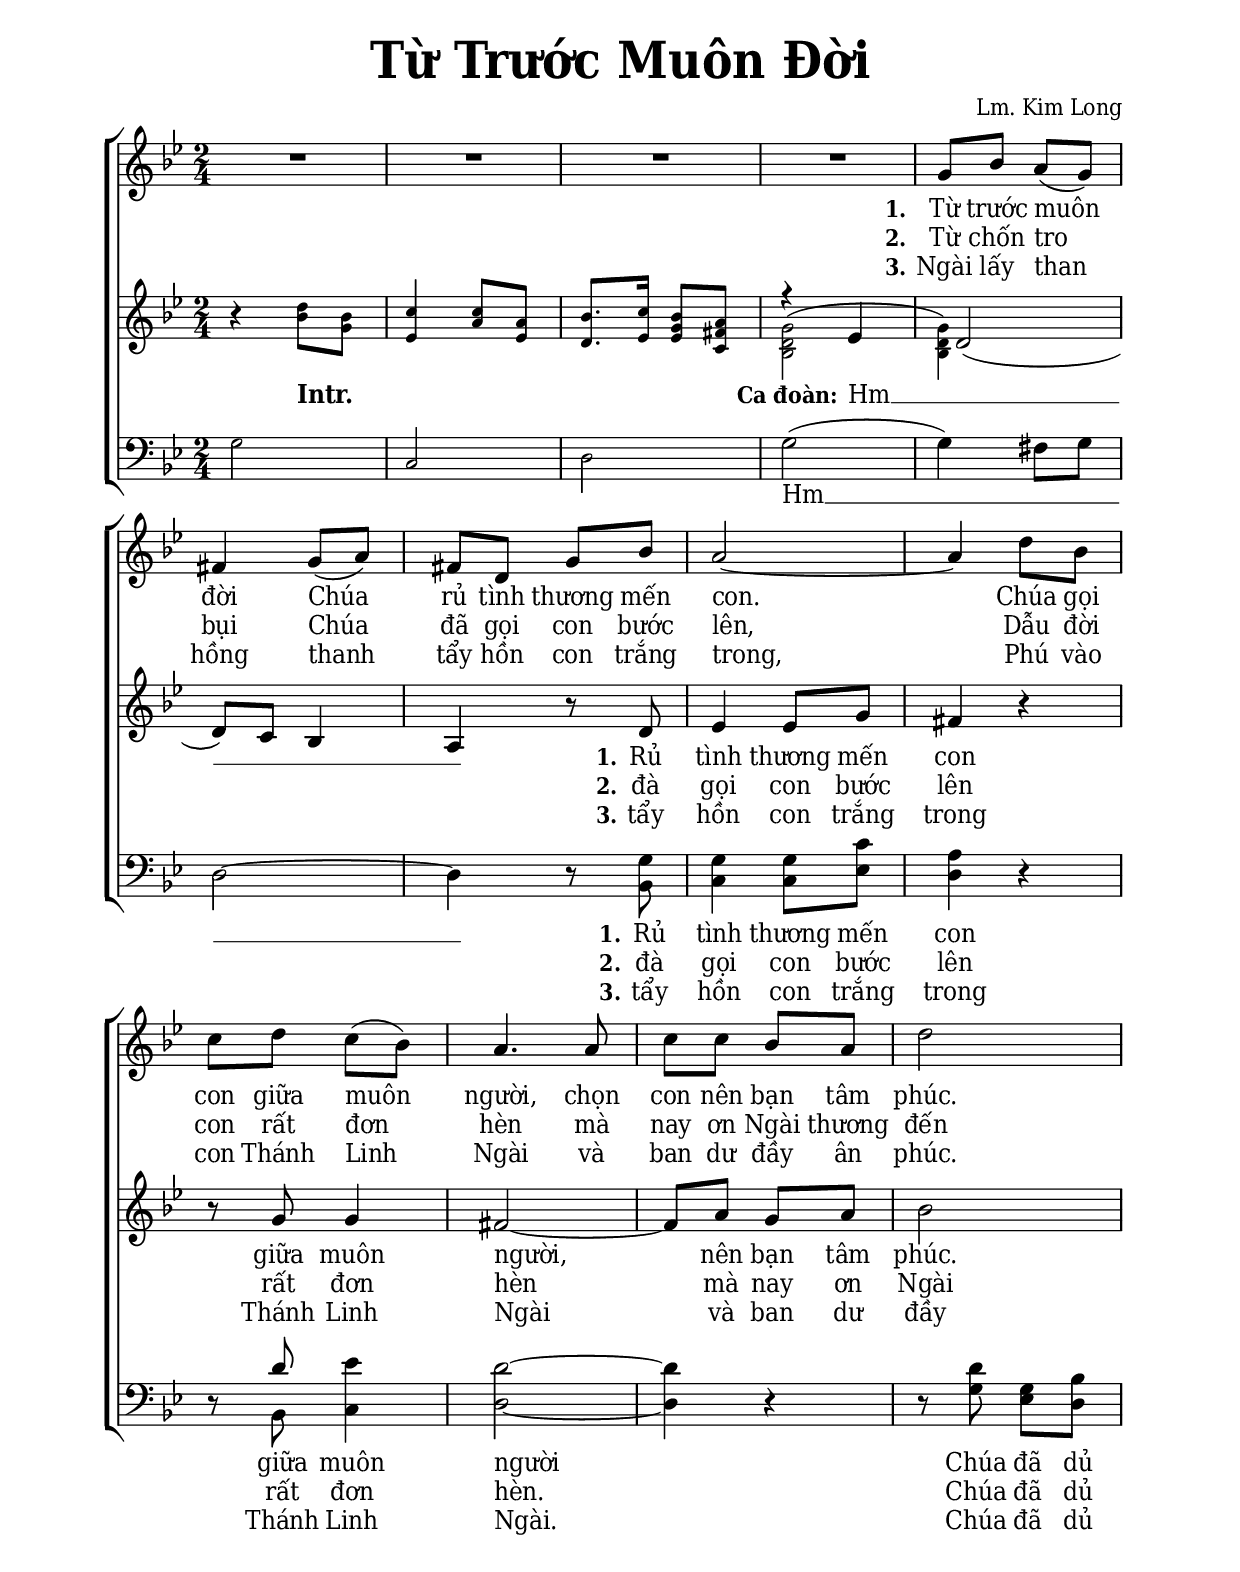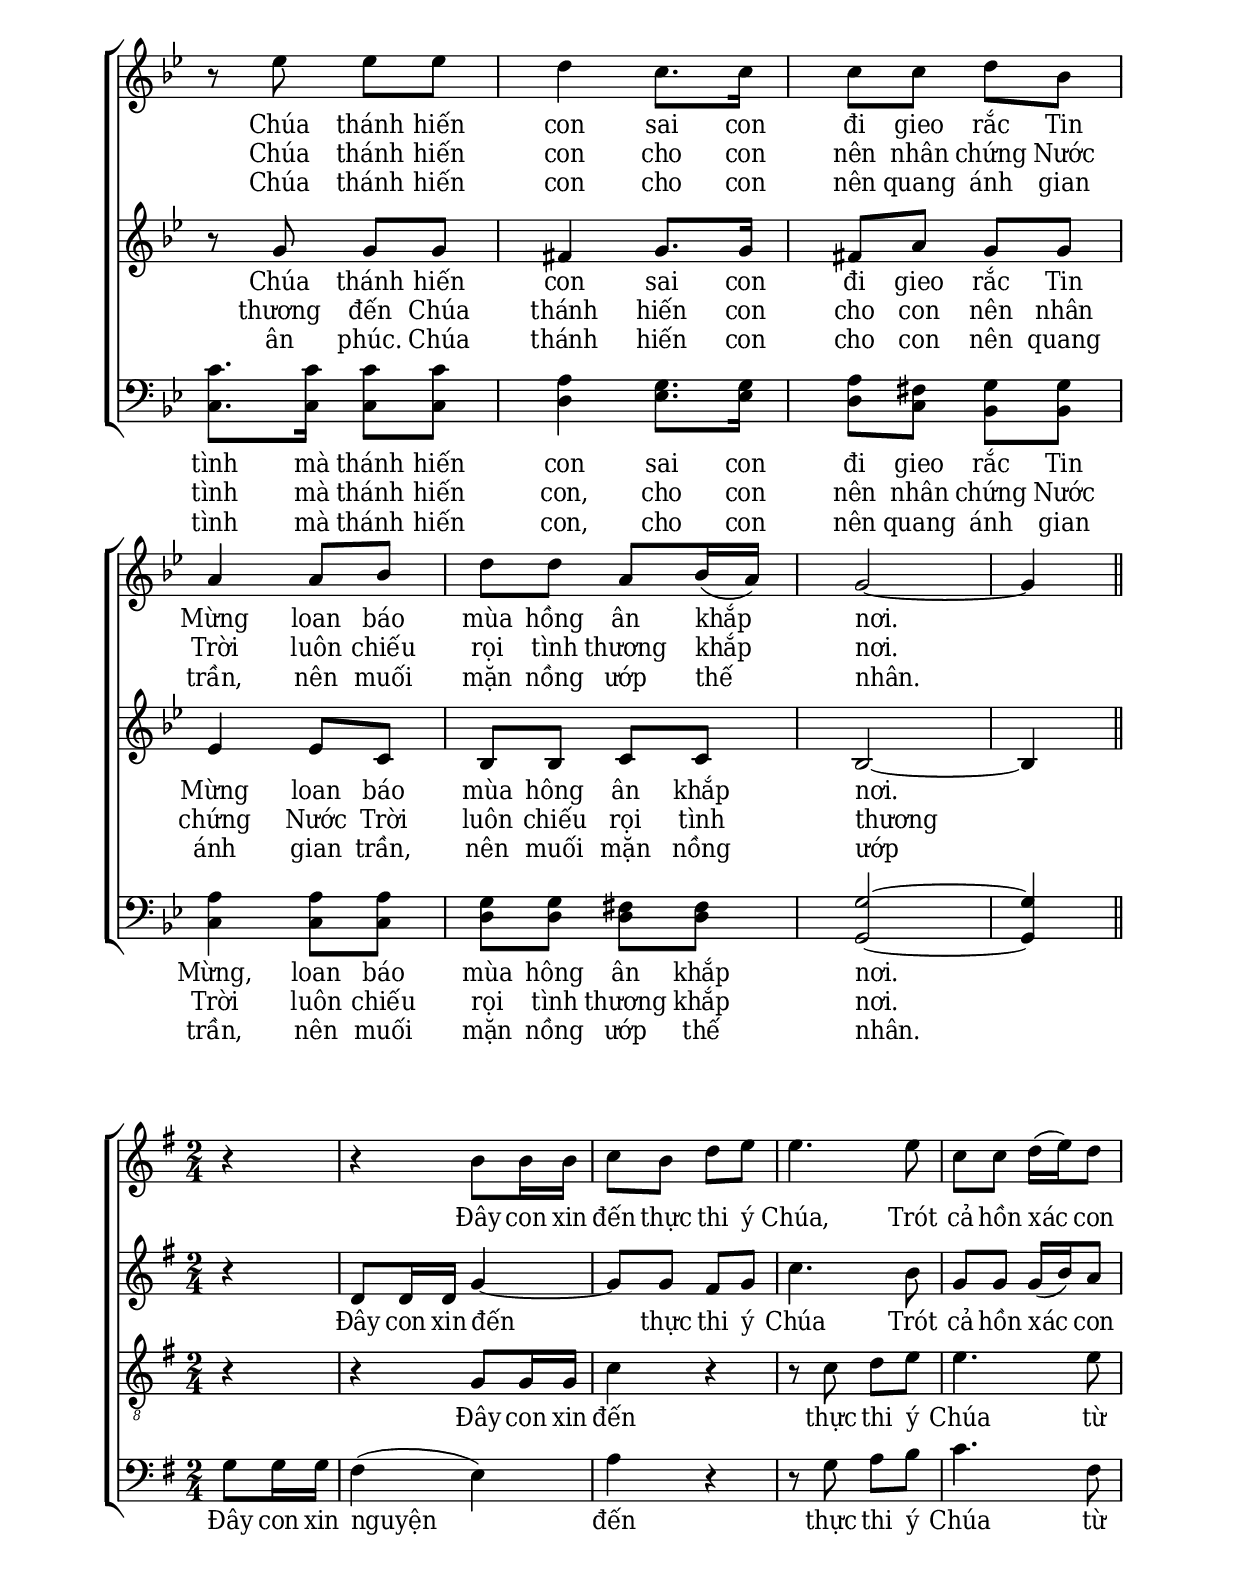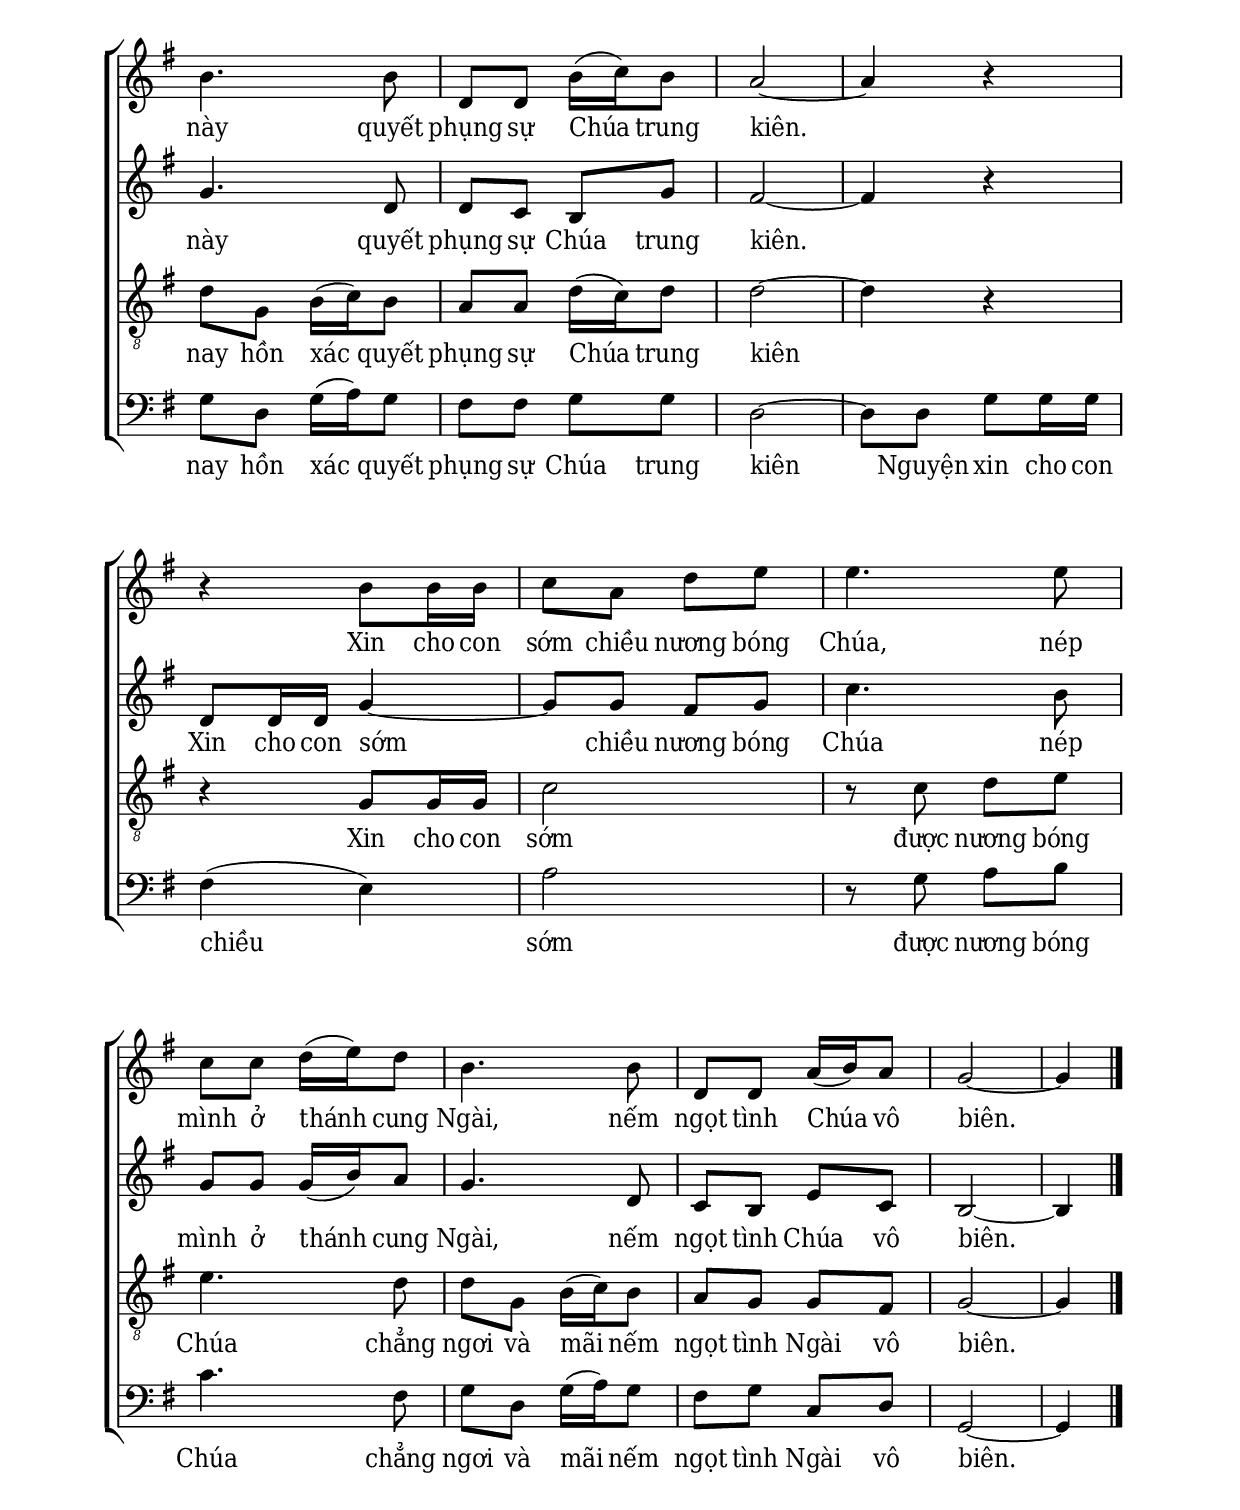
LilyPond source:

% Cài đặt chung
\version "2.22.1"
\include "english.ly"

\header {
  title = \markup { \fontsize #3 "Từ Trước Muôn Đời" }
  composer = "Lm. Kim Long"
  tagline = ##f
}

% Nhạc
nhacPhienKhucSop = \relative c'' {
  \key bf \major
  R2*4
  g8 bf a (g) | \break
  fs4 g8 (a) |
  fs8 d g bf |
  a2 ~ |
  a4 d8 bf |
  c d c (bf) |
  a4. a8 |
  c c bf a |
  d2 |
  r8 ef ef ef |
  d4 c8. c16 |
  c8 c d bf |
  a4 a8 bf |
  d d a bf16 (a) |
  g2 ~ |
  g4 \bar "||"
}

nhacPhienKhucAlto = \relative c'' {
  \key bf \major
  r4
  \set fontSize = #-2
  <<
    {
      d8 bf |
      c4 c8 a |
      bf8. c16 bf8 a
    }
    {
      bf8 g |
      ef4 a8 ef |
      d8. ef16 <g ef>8 <fs c>
    }
  >>
  <<
    \new Voice = "splitpart" {
      \voiceTwo
      \set fontSize = #-2
      <g d bf>2 ^( |
      <g d bf>4)
    }
    {
      \set fontSize = #0
      \voiceOne
      r4 ef |
      \once \override NoteColumn.force-hshift = #1.2
      d2 _(
    }
  >>
  \oneVoice
  d8) c bf4 |
  a4 r8 d |
  ef4 ef8 g |
  fs4 r |
  r8 g g4 |
  fs2 ~ |
  fs8 a g a |
  bf2 |
  r8 g g g |
  fs4 g8. g16 |
  fs8 a g g |
  ef4 ef8 c |
  bf bf c c |
  bf2 ~ |
  bf4
}

nhacPhienKhucTenor = \relative c' {
  \key bf \major
  \skip 2*3
  g2 ( |
  g4) fs8 g |
  d2 ~ |
  d4 r8 g |
  g4 g8 c |
  a4 r |
  r8 d
  \once \override Stem.length = #9
  \stemDown
  ef4 |
  d2 ~ |
  d4 r |
  r8 d g, bf |
  c8. c16 c8 c |
  a4 g8. g16 |
  a8 fs g g |
  a4 a8 a |
  g g fs fs |
  g2 ~ |
  g4
}

nhacPhienKhucBas = \relative c' {
  \key bf \major
  \set fontSize =-2
  g2 |
  c, |
  d |
  <<
    {
      \voiceTwo
      g2 ^( |
      g4)
    }
    %{
    \new Voice = "splitpart" {
      \voiceOne
      <g g,>2 ~ |
      <g g,>4
    }
    %}
  >>
  \oneVoice
  fs8 g |
  d2 ~ |
  d4 r8 bf |
  c4 c8 ef |
  d4 r |
  r8 bf c4 |
  d2 ~ |
  d4 r |
  r8 g ef d |
  c8. c16 c8 c |
  d4 ef8. ef16 |
  d8 c bf bf |
  c4 c8 c |
  d d d d |
  g,2 ~ |
  g4
}

nhacDiepKhucSop = \relative c'' {
  \key g \major
  \partial 4 r4 |
  r b8 b16 b |
  c8 b d e |
  e4. e8 |
  c c d16 (e) d8 |
  b4. b8 |
  d, d b'16 (c) b8 |
  a2 ~ |
  a4 r |
  r b8 b16 b |
  c8 a d e |
  e4. e8 |
  c c d16 (e) d8 |
  b4. b8 |
  d, d a'16 (b) a8 |
  g2 ~ |
  g4 \bar "|."
}

nhacDiepKhucAlto = \relative c' {
  \key g \major
  r4 |
  d8 d16 d g4 ~ |
  g8 g fs g |
  c4. b8 |
  g g g16 (b) a8 |
  g4. d8 |
  d c b g' |
  fs2 ~ |
  fs4 r |
  d8 d16 d g4 ~ |
  g8 g fs g |
  c4. b8 |
  g g g16 (b) a8 |
  g4. d8 |
  c b e c |
  b2 ~ |
  b4
}

nhacDiepKhucTenor = \relative c' {
  \key g \major
  r4 |
  r g8 g16 g |
  c4 r |
  r8 c d e |
  e4. e8 |
  d g, b16 (c) b8 |
  a a d16 (c) d8 |
  d2 ~ |
  d4 r |
  r g,8 g16 g |
  c2 |
  r8 c d e |
  e4. d8 |
  d g, b16 (c) b8 |
  a g g fs |
  g2 ~ |
  g4
}

nhacDiepKhucBas = \relative c' {
  \key g \major
  g8 g16 g |
  fs4 (e) |
  a r |
  r8 g a b |
  c4. fs,8 |
  g d g16 (a) g8 |
  fs fs g g |
  d2 ~ |
  d8 d g g16 g |
  fs4 (e) |
  a2 |
  r8 g a b |
  c4. fs,8 |
  g d g16 (a) g8 |
  fs g c, d |
  g,2 ~ |
  g4
}

% Lời
loiPhienKhucSopMot = \lyricmode {
  \set stanza = "1."
  Từ trước muôn đời Chúa rủ tình thương mến con.
  Chúa gọi con giữa muôn người,
  chọn con nên bạn tâm phúc.
  Chúa thánh hiến con sai con đi gieo rắc Tin Mừng
  loan báo mùa hồng ân khắp nơi.
}

loiPhienKhucSopHai = \lyricmode {
  \set stanza = "2."
  Từ chốn tro bụi Chúa đã gọi con bước lên,
  Dẫu đời con rất đơn hèn mà nay ơn Ngài thương đến
  Chúa thánh hiến con
  cho con nên nhân chứng Nước Trời
  luôn chiếu rọi tình thương khắp nơi.
}

loiPhienKhucSopBa = \lyricmode {
  \set stanza = "3."
  Ngài lấy than hồng thanh tẩy hồn con trắng trong,
  Phú vào con Thánh Linh Ngài
  và ban dư đầy ân phúc.
  Chúa thánh hiến con
  cho con nên quang ánh gian trần,
  nên muối mặn nồng ướp thế nhân.
}

loiPhienKhucAltoMot = \lyricmode {
  \markup { \bold "Intr." }
  \repeat unfold 8 { _ }
  \set stanza = "Ca đoàn:"
  Hm __ _ _ _ _
  \set stanza = "1."
  Rủ tình thương mến con giữa muôn người,
  nên bạn tâm phúc.
  Chúa thánh hiến con
  sai con đi gieo rắc Tin Mừng
  loan báo mùa hông ân khắp nơi.
}

loiPhienKhucAltoHai = \lyricmode {
  \repeat unfold 14 { _ }
  \set stanza = "2."
  đà gọi con bước lên
  rất đơn hèn mà nay ơn Ngài thương đến
  Chúa thánh hiến
  con cho con nên nhân chứng Nước Trời
  luôn chiếu rọi tình thương khắp nơi.
}

loiPhienKhucAltoBa = \lyricmode {
  \repeat unfold 14 { _ }
  \set stanza = "3."
  tẩy hồn con trắng trong
  Thánh Linh Ngài và ban dư đầy ân phúc.
  Chúa thánh hiến con cho con nên quang ánh gian trần,
  nên muối mặn nồng ướp thế nhân.
}

loiPhienKhucBasMot = \lyricmode {
  \repeat unfold 3 { _ }
  Hm __ _ _ _
  \set stanza = "1."
  Rủ tình thương mến con
  giữa muôn người
  Chúa đã dủ tình mà thánh hiến con
  sai con đi gieo rắc Tin Mừng,
  loan báo mùa hông ân khắp nơi.
}
loiPhienKhucBasHai = \lyricmode {
  \repeat unfold 7 { _ }
  \set stanza = "2."
  đà gọi con bước lên
  rất đơn hèn.
  Chúa đã dủ tình mà thánh hiến con,
  cho con nên nhân chứng Nước Trời
  luôn chiếu rọi tình thương khắp nơi.
}

loiPhienKhucBasBa = \lyricmode {
  \repeat unfold 7 { _ }
  \set stanza = "3."
  tẩy hồn con trắng trong
  Thánh Linh Ngài.
  Chúa đã dủ tình mà thánh hiến con,
  cho con nên quang ánh gian trần,
  nên muối mặn nồng ướp thế nhân.
}

loiDiepKhucSop = \lyricmode {
  Đây con xin đến thực thi ý Chúa,
  Trót cả hồn xác con
  này quyết phụng sự Chúa trung kiên.
  Xin cho con sớm chiều nương bóng Chúa,
  nép mình ở thánh cung Ngài,
  nếm ngọt tình Chúa vô biên.
}

loiDiepKhucAlto = \lyricmode {
  Đây con xin đến thực thi ý Chúa
  Trót cả hồn xác con
  này quyết phụng sự Chúa trung kiên.
  Xin cho con sớm chiều nương bóng Chúa
  nép mình ở thánh cung Ngài,
  nếm ngọt tình Chúa vô biên.
}

loiDiepKhucTenor = \lyricmode {
  Đây con xin đến thực thi ý Chúa
  từ nay hồn xác quyết phụng sự Chúa trung kiên
  Xin cho con sớm
  được nương bóng Chúa chẳng ngơi
  và mãi nếm ngọt tình Ngài vô biên.
}

loiDiepKhucBas = \lyricmode {
  Đây con xin nguyện đến thực thi ý Chúa
  từ nay hồn xác quyết phụng sự Chúa trung kiên
  Nguyện xin cho con chiều sớm
  được nương bóng Chúa chẳng ngơi
  và mãi nếm ngọt tình Ngài vô biên.
}

% Dàn trang
\paper {
  #(set-paper-size "a4")
  top-margin = 20\mm
  bottom-margin = 20\mm
  left-margin = 20\mm
  right-margin = 20\mm
  indent = #0
  #(define fonts
    (make-pango-font-tree
      "Deja Vu Serif Condensed"
      "Deja Vu Serif Condensed"
      "Deja Vu Serif Condensed"
      (/ 20 20)))
  print-page-number = #f
  page-count = #3
  %systems-per-page = 5
}

TongNhip = {
  \time 2/4
  \set Timing.beamExceptions = #'()
  \set Timing.baseMoment = #(ly:make-moment 1/4)
}

% Đổi kích thước nốt cho bè phụ
notBePhu =
#(define-music-function (font-size music) (number? ly:music?)
   (for-some-music
     (lambda (m)
       (if (music-is-of-type? m 'rhythmic-event)
           (begin
             (set! (ly:music-property m 'tweaks)
                   (cons `(font-size . ,font-size)
                         (ly:music-property m 'tweaks)))
             #t)
           #f))
     music)
   music)

\score {
  \new ChoirStaff <<
    \new Staff <<
        \clef treble
        \new Voice = beSop {
          \TongNhip \nhacPhienKhucSop
        }
      \new Lyrics \lyricsto beSop \loiPhienKhucSopMot
      \new Lyrics \lyricsto beSop \loiPhienKhucSopHai
      \new Lyrics \lyricsto beSop \loiPhienKhucSopBa
    >>
    \new Staff <<
        \clef treble
        \new Voice = beAlto {
          \TongNhip \nhacPhienKhucAlto
        }
      \new Lyrics \lyricsto beAlto \loiPhienKhucAltoMot
      \new Lyrics \lyricsto beAlto \loiPhienKhucAltoHai
      \new Lyrics \lyricsto beAlto \loiPhienKhucAltoBa
    >>
    \new Staff \with {
        \consists "Merge_rests_engraver"
        printPartCombineTexts = ##f
      }
      <<
        \clef bass
        \new Voice \TongNhip \partCombine 
          \nhacPhienKhucTenor
          \nhacPhienKhucBas
        \new NullVoice = beBas \nhacPhienKhucBas
        \new Lyrics \lyricsto beBas \loiPhienKhucBasMot
        \new Lyrics \lyricsto beBas \loiPhienKhucBasHai
        \new Lyrics \lyricsto beBas \loiPhienKhucBasBa
      >>
  >>
  \layout {
    \override Lyrics.LyricSpace.minimum-distance = #0.6
    \override Score.BarNumber.break-visibility = ##(#f #f #f)
    \override Score.SpacingSpanner.uniform-stretching = ##t
  }
}

\score {
  \new ChoirStaff <<
    \new Staff <<
        \clef treble
        \new Voice = beSop {
          \TongNhip \nhacDiepKhucSop
        }
      \new Lyrics \lyricsto beSop \loiDiepKhucSop
    >>
    \new Staff <<
        \clef treble
        \new Voice = beAlto {
          \TongNhip \nhacDiepKhucAlto
        }
      \new Lyrics \lyricsto beAlto \loiDiepKhucAlto
    >>
    \new Staff <<
        \clef "violin_8"
        \new Voice = beTenor {
          \TongNhip \nhacDiepKhucTenor
        }
      \new Lyrics \lyricsto beTenor \loiDiepKhucTenor
    >>
    \new Staff <<
        \clef bass
        \new Voice = beBas {
          \TongNhip \nhacDiepKhucBas
        }
        \new Lyrics \lyricsto beBas \loiDiepKhucBas
    >>
  >>
  \layout {
    %\override Lyrics.LyricSpace.minimum-distance = #0.8
    \override Score.BarNumber.break-visibility = ##(#f #f #f)
    \override Score.SpacingSpanner.uniform-stretching = ##t
  }
}

